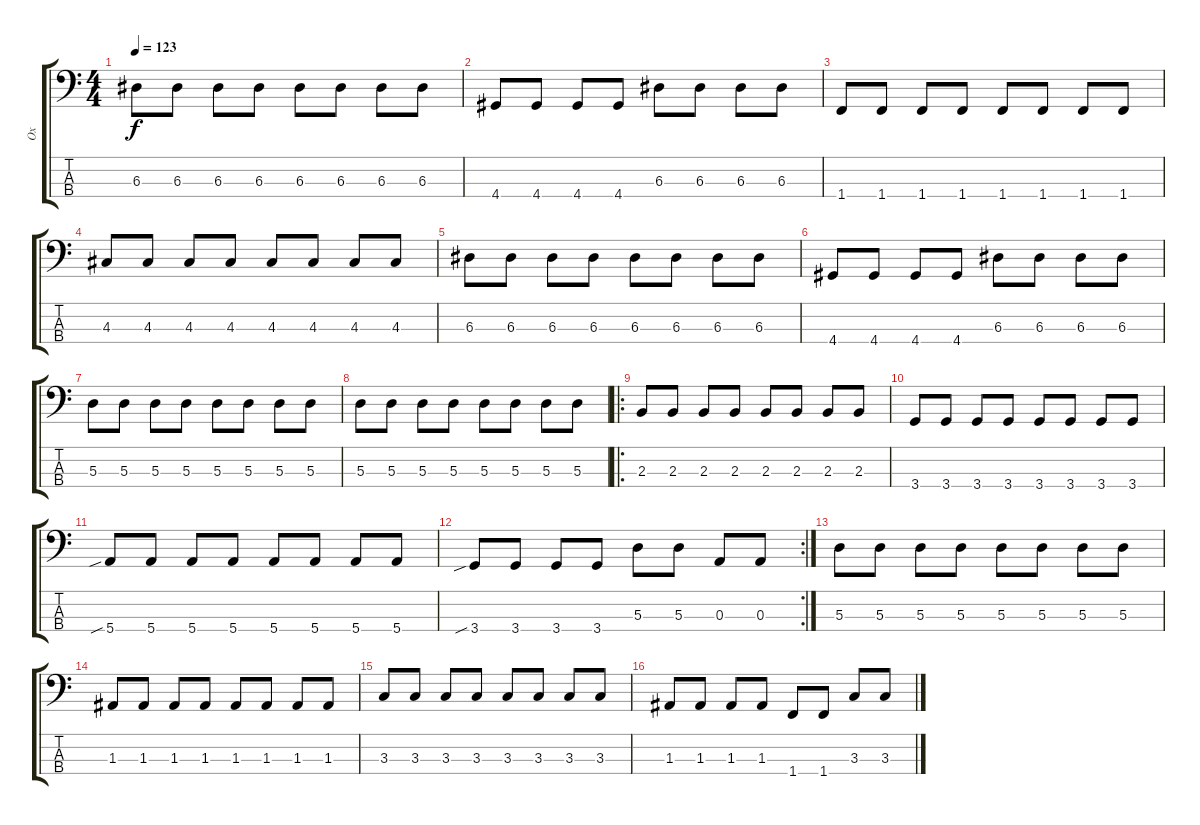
\track ("Ox" "Ox") {instrument electricbasspick}
\staff {score tabs}
\tuning (G2 D2 A1 E1) {hide}
\ts (4 4)
\tempo 123
\clef f4
\ks c
6.3.8{dy f} 6.3.8 6.3.8 6.3.8 6.3.8 6.3.8 6.3.8 6.3.8 |
4.4.8 4.4.8 4.4.8 4.4.8 6.3.8 6.3.8 6.3.8 6.3.8 |
1.4.8 1.4.8 1.4.8 1.4.8 1.4.8 1.4.8 1.4.8 1.4.8 |
4.3.8 4.3.8 4.3.8 4.3.8 4.3.8 4.3.8 4.3.8 4.3.8 |
6.3.8 6.3.8 6.3.8 6.3.8 6.3.8 6.3.8 6.3.8 6.3.8 |
4.4.8 4.4.8 4.4.8 4.4.8 6.3.8 6.3.8 6.3.8 6.3.8 |
5.3.8 5.3.8 5.3.8 5.3.8 5.3.8 5.3.8 5.3.8 5.3.8 |
5.3.8 5.3.8 5.3.8 5.3.8 5.3.8 5.3.8 5.3.8 5.3.8 |
\ro
2.3.8 2.3.8 2.3.8 2.3.8 2.3.8 2.3.8 2.3.8 2.3.8 |
3.4.8 3.4.8 3.4.8 3.4.8 3.4.8 3.4.8 3.4.8 3.4.8 |
5.4{sib}.8 5.4.8 5.4.8 5.4.8 5.4.8 5.4.8 5.4.8 5.4.8 |
\rc 2
3.4{sib}.8 3.4.8 3.4.8 3.4.8 5.3.8 5.3.8 0.3.8 0.3.8 |
5.3.8 5.3.8 5.3.8 5.3.8 5.3.8 5.3.8 5.3.8 5.3.8 |
1.3.8 1.3.8 1.3.8 1.3.8 1.3.8 1.3.8 1.3.8 1.3.8 |
3.3.8 3.3.8 3.3.8 3.3.8 3.3.8 3.3.8 3.3.8 3.3.8 |
1.3.8 1.3.8 1.3.8 1.3.8 1.4.8 1.4.8 3.3.8 3.3.8
